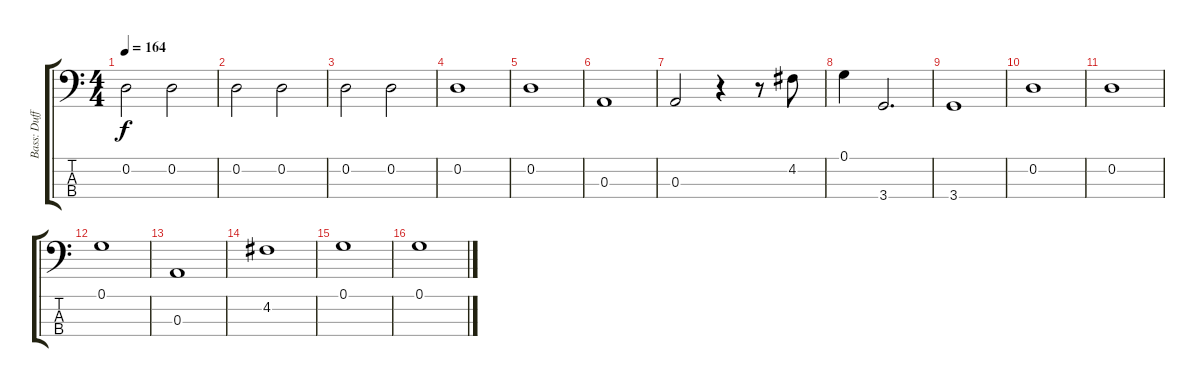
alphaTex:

\track ("Bass: Duff" "Bass: Duff") {instrument fretlessbass}
\staff {score tabs}
\tuning (G2 D2 A1 E1) {hide}
\ts (4 4)
\tempo 164
\clef f4
\ks c
0.2.2{dy f} 0.2.2 |
0.2.2 0.2.2 |
0.2.2 0.2.2 |
0.2.1 |
0.2.1 |
0.3.1 |
0.3.2 r.4 r.8 4.2.8 |
0.1.4 3.4.2{d} |
3.4.1 |
0.2.1 |
0.2.1 |
0.1.1 |
0.3.1 |
4.2.1 |
0.1.1 |
0.1.1
